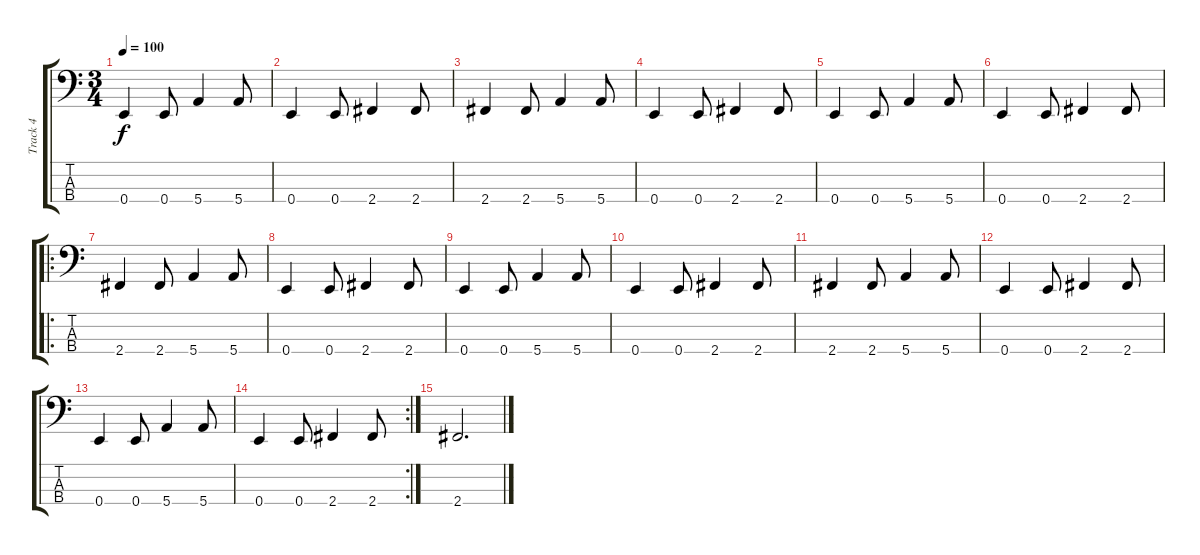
\track ("Track 4" "Track 4") {instrument electricbasspick}
\staff {score tabs}
\tuning (G2 D2 A1 E1) {hide}
\ts (3 4)
\tempo 100
\clef f4
\ks c
0.4.4{dy f} 0.4.8 5.4.4 5.4.8 |
0.4.4 0.4.8 2.4.4 2.4.8 |
2.4.4 2.4.8 5.4.4 5.4.8 |
0.4.4 0.4.8 2.4.4 2.4.8 |
0.4.4 0.4.8 5.4.4 5.4.8 |
0.4.4 0.4.8 2.4.4 2.4.8 |
\ro
2.4.4 2.4.8 5.4.4 5.4.8 |
0.4.4 0.4.8 2.4.4 2.4.8 |
0.4.4 0.4.8 5.4.4 5.4.8 |
0.4.4 0.4.8 2.4.4 2.4.8 |
2.4.4 2.4.8 5.4.4 5.4.8 |
0.4.4 0.4.8 2.4.4 2.4.8 |
0.4.4 0.4.8 5.4.4 5.4.8 |
\rc 2
0.4.4 0.4.8 2.4.4 2.4.8 |
2.4.2{d}
